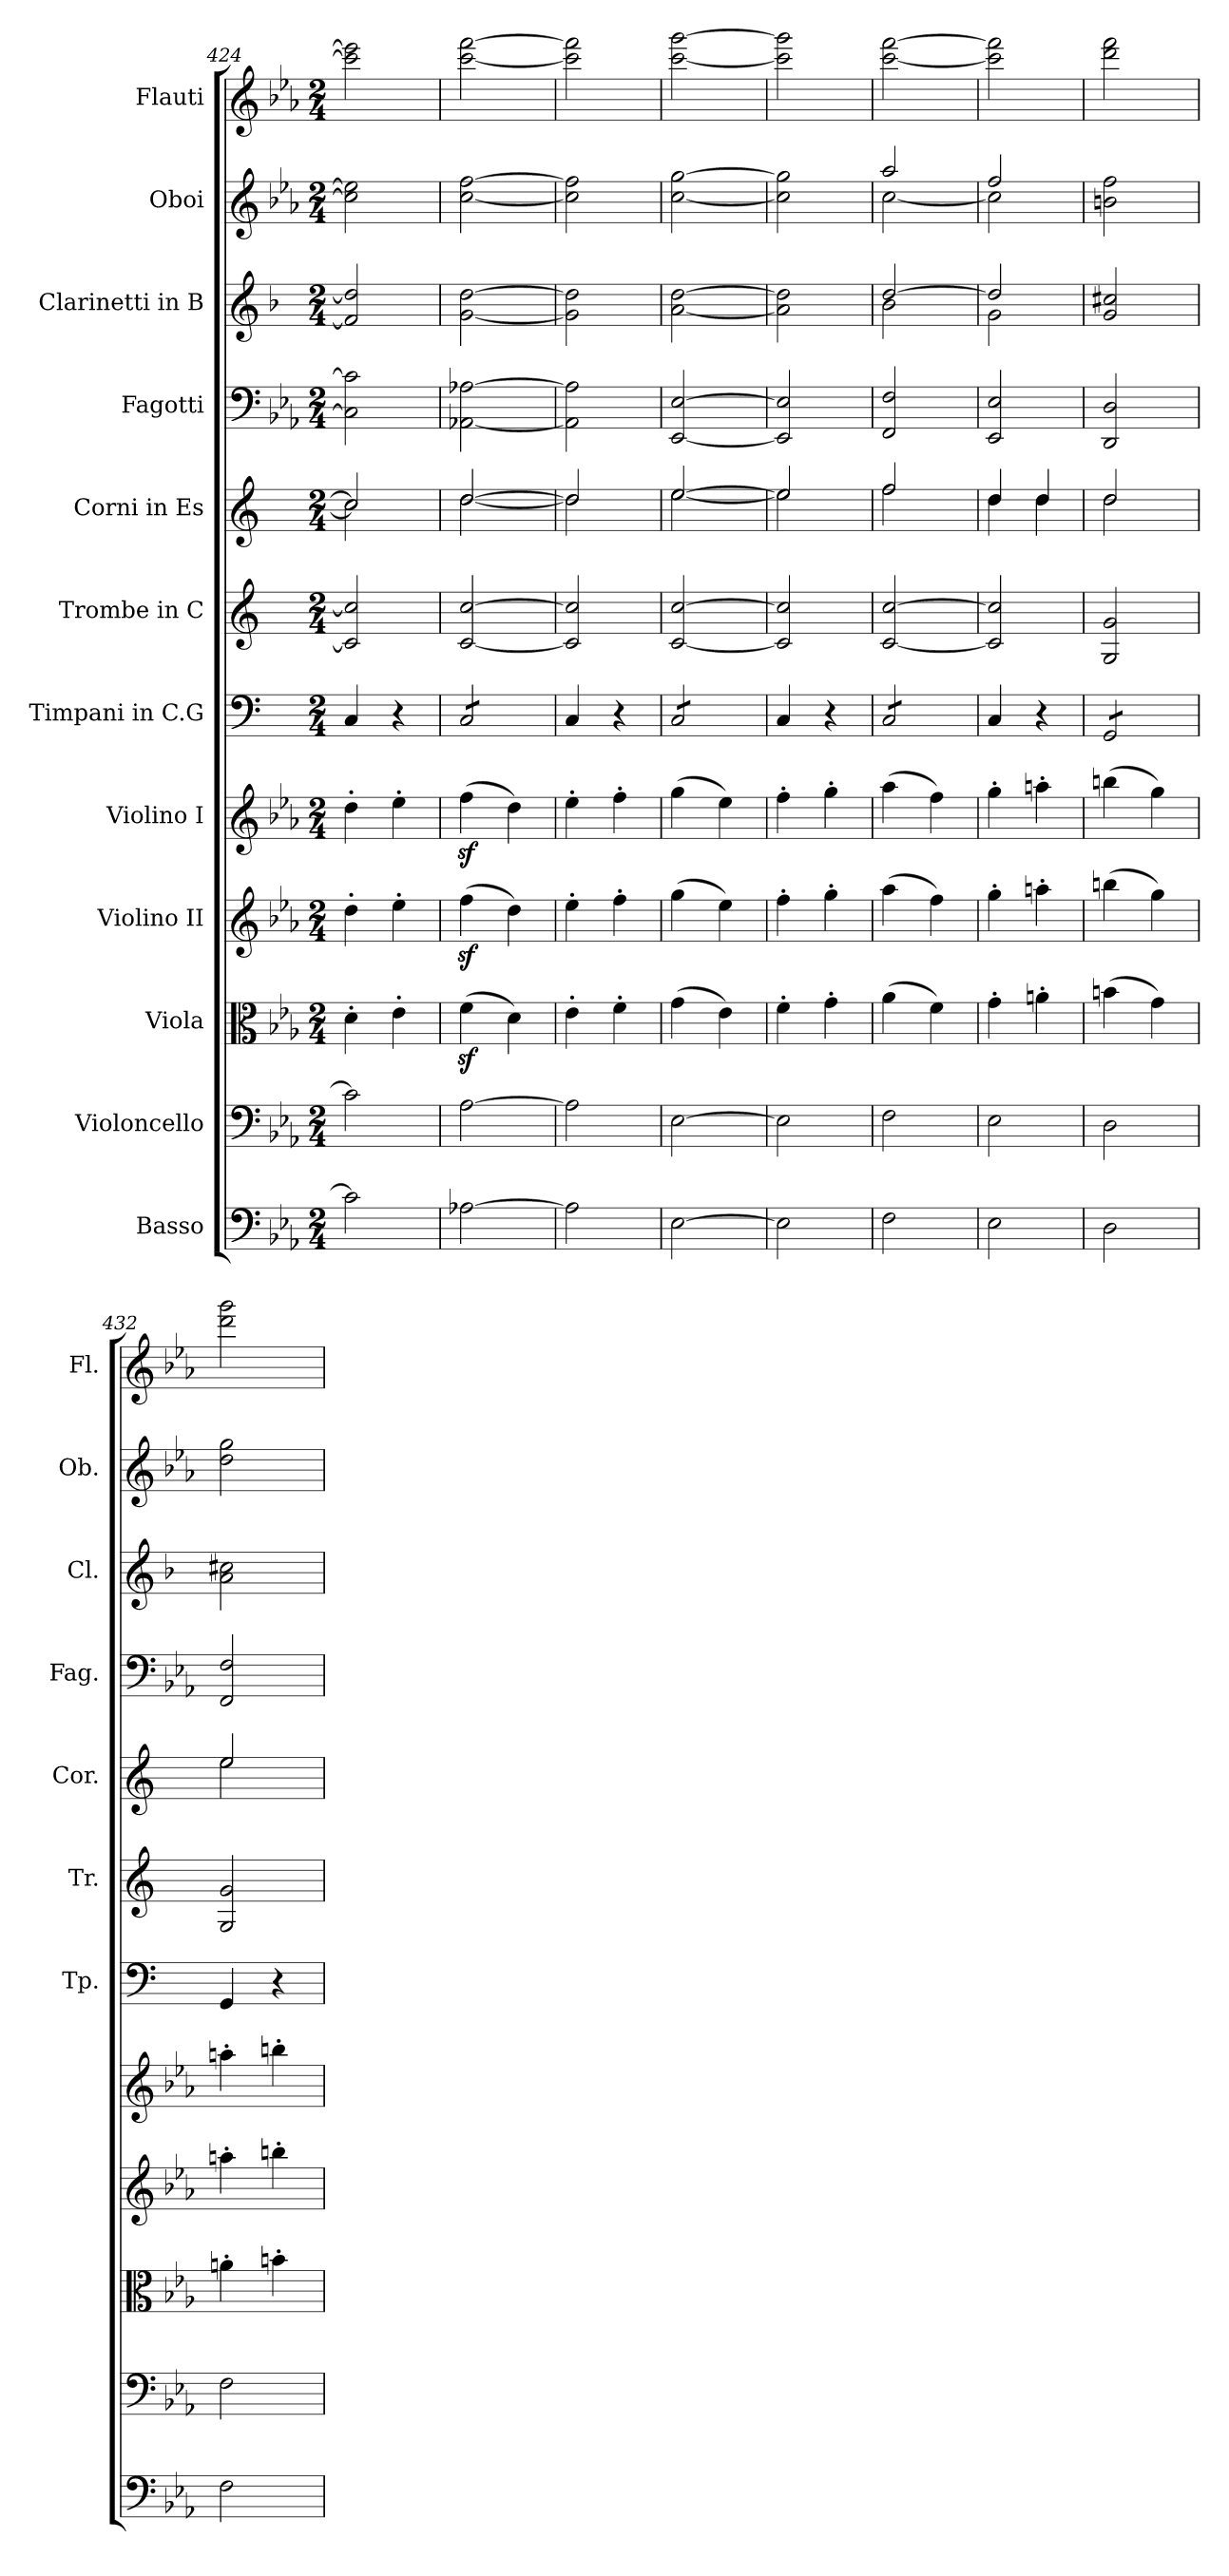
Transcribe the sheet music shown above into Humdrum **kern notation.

**kern	**kern	**kern	**kern	**kern	**kern	**kern	**kern	**kern	**kern	**kern	**kern
*part12	*part11	*part10	*part9	*part8	*part7	*part6	*part5	*part4	*part3	*part2	*part1
*staff12	*staff11	*staff10	*staff9	*staff8	*staff7	*staff6	*staff5	*staff4	*staff3	*staff2	*staff1
*I"Basso	*I"Violoncello	*I"Viola	*I"Violino II	*I"Violino I	*I"Timpani in C.G	*I"Trombe in C	*I"Corni in Es	*I"Fagotti	*I"Clarinetti in B	*I"Oboi	*I"Flauti
*	*	*	*	*	*I'Tp.	*I'Tr.	*I'Cor.	*I'Fag.	*I'Cl.	*I'Ob.	*I'Fl.
*clefF4	*clefF4	*clefC3	*clefG2	*clefG2	*clefF4	*clefG2	*clefG2	*clefF4	*clefG2	*clefG2	*clefG2
*ITrd7c12	*	*	*	*	*	*	*ITrd5c9	*	*ITrd1c2	*	*
*k[b-e-a-]	*k[b-e-a-]	*k[b-e-a-]	*k[b-e-a-]	*k[b-e-a-]	*k[]	*k[]	*k[b-e-a-]	*k[b-e-a-]	*k[b-e-a-]	*k[b-e-a-]	*k[b-e-a-]
*M2/4	*M2/4	*M2/4	*M2/4	*M2/4	*M2/4	*M2/4	*M2/4	*M2/4	*M2/4	*M2/4	*M2/4
=424	=424	=424	=424	=424	=424	=424	=424	=424	=424	=424	=424
*	*	*	*	*	*	*	*^	*	*	*	*
2C\]	2c\]	4d'\	4dd'\	4dd'\	4C/	2c/] 2cc/]	2e-/]	2e-\]	2C\] 2c\]	2e-/] 2cc/]	2cc\] 2ee-\]	2ccc\] 2eee-\]
.	.	4e-'\	4ee-'\	4ee-'\	4r	.	.	.	.	.	.	.
=425	=425	=425	=425	=425	=425	=425	=425	=425	=425	=425	=425	=425
*	*	*	*	*	*tremolo	*	*	*	*	*	*	*
[2AA-X\	[2A-\	(4fz<\	(4ffz<\	(4ffz<\	8C/L	[2c/ [2cc/	[2f/	[2f\	[2AA-X\ [2A-X\	[2f\ [2cc\	[2cc\ [2ff\	[2ccc\ [2fff\
.	.	.	.	.	8C/	.	.	.	.	.	.	.
.	.	4d\)	4dd\)	4dd\)	8C/	.	.	.	.	.	.	.
.	.	.	.	.	8C/J	.	.	.	.	.	.	.
*	*	*	*	*	*Xtremolo	*	*	*	*	*	*	*
=426	=426	=426	=426	=426	=426	=426	=426	=426	=426	=426	=426	=426
2AA-\]	2A-\]	4e-'\	4ee-'\	4ee-'\	4C/	2c/] 2cc/]	2f/]	2f\]	2AA-\] 2A-\]	2f\] 2cc\]	2cc\] 2ff\]	2ccc\] 2fff\]
.	.	4f'\	4ff'\	4ff'\	4r	.	.	.	.	.	.	.
=427	=427	=427	=427	=427	=427	=427	=427	=427	=427	=427	=427	=427
*	*	*	*	*	*tremolo	*	*	*	*	*	*	*
[2EE-\	[2E-\	(4g\	(4gg\	(4gg\	8C/L	[2c/ [2cc/	[2g/	[2g\	[2EE-/ [2E-/	[2g\ [2cc\	[2cc\ [2gg\	[2ccc\ [2ggg\
.	.	.	.	.	8C/	.	.	.	.	.	.	.
.	.	4e-\)	4ee-\)	4ee-\)	8C/	.	.	.	.	.	.	.
.	.	.	.	.	8C/J	.	.	.	.	.	.	.
*	*	*	*	*	*Xtremolo	*	*	*	*	*	*	*
=428	=428	=428	=428	=428	=428	=428	=428	=428	=428	=428	=428	=428
2EE-\]	2E-\]	4f'\	4ff'\	4ff'\	4C/	2c/] 2cc/]	2g/]	2g\]	2EE-/] 2E-/]	2g\] 2cc\]	2cc\] 2gg\]	2ccc\] 2ggg\]
.	.	4g'\	4gg'\	4gg'\	4r	.	.	.	.	.	.	.
=429	=429	=429	=429	=429	=429	=429	=429	=429	=429	=429	=429	=429
*	*	*	*	*	*	*	*	*	*	*^	*^	*
*	*	*	*	*	*tremolo	*	*	*	*	*	*	*	*	*
2FF\	2F\	(4a-\	(4aa-\	(4aa-\	8C/L	[2c/ [2cc/	2a-/	2a-\	2FF/ 2F/	[2cc/	2a-\	2aa-/	[2cc\	[2ccc\ [2fff\
.	.	.	.	.	8C/	.	.	.	.	.	.	.	.	.
.	.	4f\)	4ff\)	4ff\)	8C/	.	.	.	.	.	.	.	.	.
.	.	.	.	.	8C/J	.	.	.	.	.	.	.	.	.
*	*	*	*	*	*Xtremolo	*	*	*	*	*	*	*	*	*
=430	=430	=430	=430	=430	=430	=430	=430	=430	=430	=430	=430	=430	=430	=430
2EE-\	2E-\	4g'\	4gg'\	4gg'\	4C/	2c/] 2cc/]	4f/	4f\	2EE-/ 2E-/	2cc/]	2f\	2ff/	2cc\]	2ccc\] 2fff\]
.	.	4an'\	4aan'\	4aan'\	4r	.	4f/	4f\	.	.	.	.	.	.
*	*	*	*	*	*	*	*	*	*	*v	*v	*	*	*
*	*	*	*	*	*	*	*	*	*	*	*v	*v	*
=431	=431	=431	=431	=431	=431	=431	=431	=431	=431	=431	=431	=431
*	*	*	*	*	*tremolo	*	*	*	*	*	*	*
2DD\	2D\	(4bn\	(4bbn\	(4bbn\	8GG/L	2G/ 2g/	2f/	2f\	2DD/ 2D/	2f/ 2bn/	2bn\ 2ff\	2ddd\ 2fff\
.	.	.	.	.	8GG/	.	.	.	.	.	.	.
.	.	4g\)	4gg\)	4gg\)	8GG/	.	.	.	.	.	.	.
.	.	.	.	.	8GG/J	.	.	.	.	.	.	.
*	*	*	*	*	*Xtremolo	*	*	*	*	*	*	*
=432	=432	=432	=432	=432	=432	=432	=432	=432	=432	=432	=432	=432
2FF\	2F\	4an'\	4aan'\	4aan'\	4GG/	2G/ 2g/	2g/	2g\	2FF/ 2F/	2g\ 2bn\	2dd\ 2gg\	2ddd\ 2ggg\
.	.	4bn'\	4bbn'\	4bbn'\	4r	.	.	.	.	.	.	.
*	*	*	*	*	*	*	*v	*v	*	*	*	*
=	=	=	=	=	=	=	=	=	=	=	=
*-	*-	*-	*-	*-	*-	*-	*-	*-	*-	*-	*-
